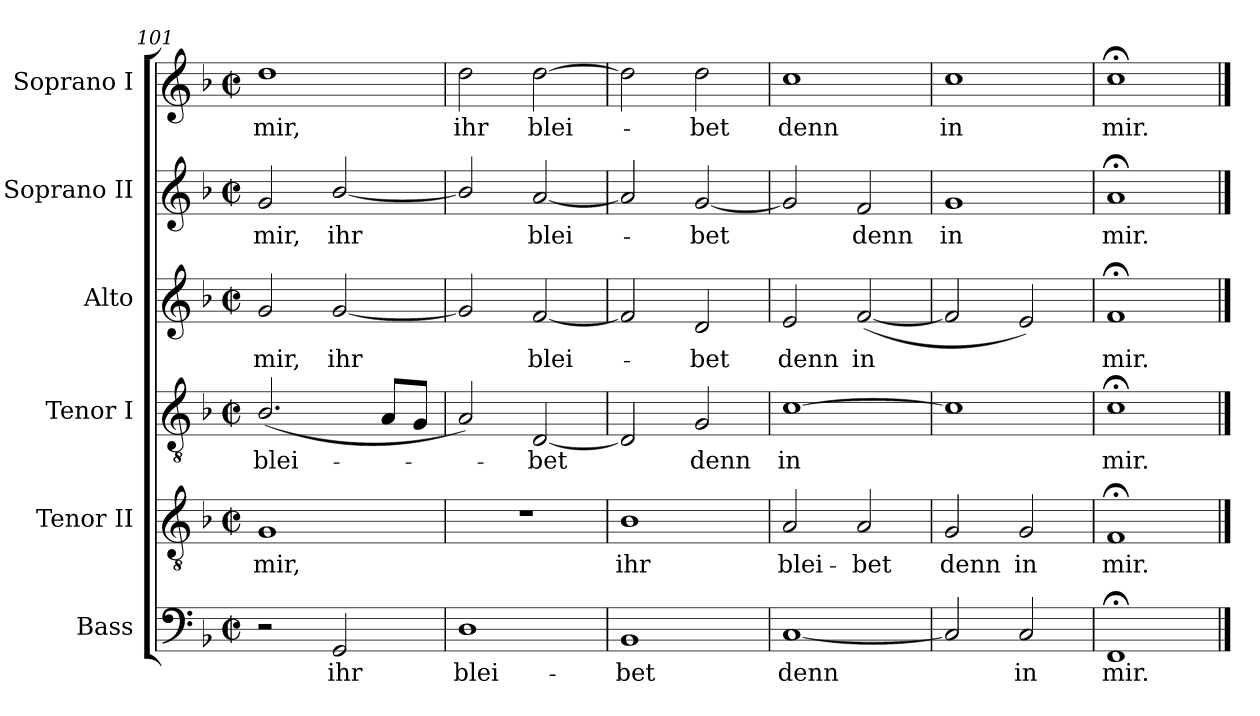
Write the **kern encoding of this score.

**kern	**text	**kern	**text	**kern	**text	**kern	**text	**kern	**text	**kern	**text
*part6	*part6	*part5	*part5	*part4	*part4	*part3	*part3	*part2	*part2	*part1	*part1
*staff6	*staff6	*staff5	*staff5	*staff4	*staff4	*staff3	*staff3	*staff2	*staff2	*staff1	*staff1
*I"Bass	*	*I"Tenor II	*	*I"Tenor I	*	*I"Alto	*	*I"Soprano II	*	*I"Soprano I	*
*I'B	*	*I'T II	*	*I'T I	*	*I'A	*	*I'S II	*	*I'S I	*
!!LO:LB:g=z
*clefF4	*	*clefGv2	*	*clefGv2	*	*clefG2	*	*clefG2	*	*clefG2	*
*k[b-]	*	*k[b-]	*	*k[b-]	*	*k[b-]	*	*k[b-]	*	*k[b-]	*
*F:	*	*F:	*	*F:	*	*F:	*	*F:	*	*F:	*
*M2/2	*	*M2/2	*	*M2/2	*	*M2/2	*	*M2/2	*	*M2/2	*
*met(c|)	*	*met(c|)	*	*met(c|)	*	*met(c|)	*	*met(c|)	*	*met(c|)	*
=101	=101	=101	=101	=101	=101	=101	=101	=101	=101	=101	=101
!	!	!	!LO:LY:b	!	!LO:LY:b	!	!LO:LY:b	!	!LO:LY:b	!	!LO:LY:b
2r	.	1G	mir,	(<2.B-/	blei-	2g	mir,	2g	mir,	1dd	mir,
!	!LO:LY:b	!	!	!	!	!	!LO:LY:b	!	!LO:LY:b	!	!
2GG	ihr	.	.	.	.	[2g	ihr	[2b-/	ihr	.	.
.	.	.	.	8AL	.	.	.	.	.	.	.
.	.	.	.	8GJ	.	.	.	.	.	.	.
=102	=102	=102	=102	=102	=102	=102	=102	=102	=102	=102	=102
!	!LO:LY:b	!	!	!	!	!	!	!	!	!	!LO:LY:b
1D	blei-	1r	.	2A)	.	2g]	.	2b-/]	.	2dd	ihr
!	!	!	!	!	!LO:LY:b	!	!LO:LY:b	!	!LO:LY:b	!	!LO:LY:b
.	.	.	.	[2D	bet	[2f	blei-	[2a	blei-	[2dd	blei-
=103	=103	=103	=103	=103	=103	=103	=103	=103	=103	=103	=103
!	!LO:LY:b	!	!LO:LY:b	!	!	!	!	!	!	!	!
1BB-	-bet	1B-	ihr	2D]	.	2f]	.	2a]	.	2dd]	.
!	!	!	!	!	!LO:LY:b	!	!LO:LY:b	!	!LO:LY:b	!	!LO:LY:b
.	.	.	.	2G	denn	2d	bet	[2g	bet	2dd	bet
=104	=104	=104	=104	=104	=104	=104	=104	=104	=104	=104	=104
!	!LO:LY:b	!	!LO:LY:b	!	!LO:LY:b	!	!LO:LY:b	!	!	!	!LO:LY:b
[1C	denn	2A	blei-	[1c	in	2e	denn	2g]	.	1cc	denn
!	!	!	!LO:LY:b	!	!	!	!LO:LY:b	!	!LO:LY:b	!	!
.	.	2A	-bet	.	.	(<[2f	in	2f	denn	.	.
=105	=105	=105	=105	=105	=105	=105	=105	=105	=105	=105	=105
!	!	!	!LO:LY:b	!	!	!	!	!	!LO:LY:b	!	!LO:LY:b
2C]	.	2G	denn	1c]	.	2f]	.	1g	in	1cc	in
!	!LO:LY:b	!	!LO:LY:b	!	!	!	!	!	!	!	!
2C	in	2G	in	.	.	2e)	.	.	.	.	.
=106	=106	=106	=106	=106	=106	=106	=106	=106	=106	=106	=106
!	!LO:LY:b	!	!LO:LY:b	!	!LO:LY:b	!	!LO:LY:b	!	!LO:LY:b	!	!LO:LY:b
1FF;<	mir.	1F;<	mir.	1c;<	mir.	1f;<	mir.	1a;<	mir.	1cc;<	mir.
==	==	==	==	==	==	==	==	==	==	==	==
*-	*-	*-	*-	*-	*-	*-	*-	*-	*-	*-	*-
